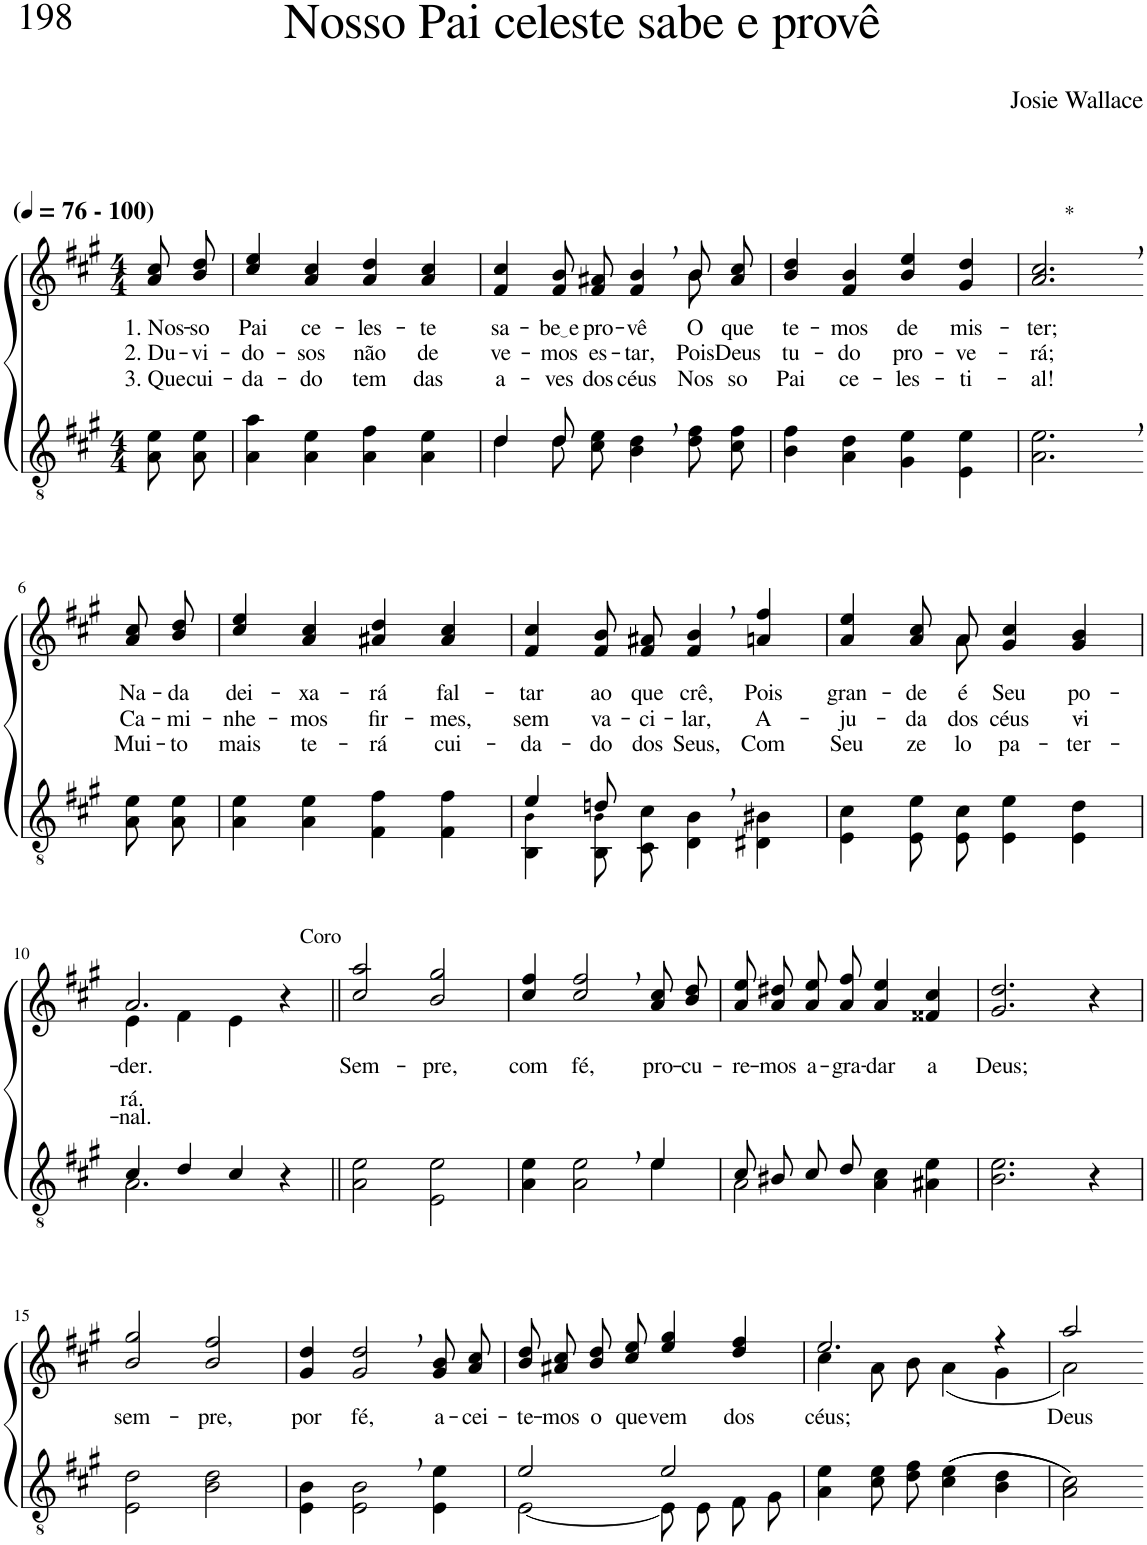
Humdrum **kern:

**kern	**kern	**text	**text	**text
*part2	*part1	*part1	*part1	*part1
*staff2	*staff1	*staff1	*staff1	*staff1
*I"Parte III e IV	*I"Parte I e II	*	*	*
*clefGv2	*clefG2	*	*	*
*Trd4c7	*Trd4c7	*	*	*
*k[f#c#g#]	*k[f#c#g#]	*	*	*
*M4/4	*M4/4	*	*	*
*MM76	*MM76	*	*	*
=1	=1	=1	=1	=1
!	!LO:TX:a:B:t=(	!	!	!
!	!LO:TX:a:B:t=- 100)	!	!	!
!	!	!LO:LY:b	!LO:LY:b	!LO:LY:b
8A\ 8e\L	8a\ 8cc#\L	1. Nos-	2. Du-	3. Que
!	!	!LO:LY:b	!LO:LY:b	!LO:LY:b
8A\ 8e\J	8b\ 8dd\J	-so	-vi-	cui-
=2	=2	=2	=2	=2
!	!	!LO:LY:b	!LO:LY:b	!LO:LY:b
4A\ 4a\	4cc#/ 4ee/	Pai	-do-	-da-
!	!	!LO:LY:b	!LO:LY:b	!LO:LY:b
4A\ 4e\	4a/ 4cc#/	ce-	-sos	-do
!	!	!LO:LY:b	!LO:LY:b	!LO:LY:b
4A\ 4f#\	4a/ 4dd/	-les-	não	tem
!	!	!LO:LY:b	!LO:LY:b	!LO:LY:b
4A\ 4e\	4a/ 4cc#/	-te	de-	das
=3	=3	=3	=3	=3
*^	*^	*	*	*
!	!	!	!	!LO:LY:b	!LO:LY:b	!LO:LY:b
4d/	4d\	2.ryy	4f#/ 4cc#/	sa-	-ve-	a-
!	!	!	!	!LO:LY:b	!LO:LY:b	!LO:LY:b
8d\L	8d\	.	8f#/ 8b/L	be e	-mos	-ves
!	!	!	!	!LO:LY:b	!LO:LY:b	!LO:LY:b
8c#\ 8e\J	2ryy	.	8f#/ 8a#X/J	pro-	es-	dos
!	!	!	!	!LO:LY:b	!LO:LY:b	!LO:LY:b
4B\, 4d\,	.	.	4f#/ 4b/	-vê	-tar,	céus
!	!	!	!	!LO:LY:b	!LO:LY:b	!LO:LY:b
8d\ 8f#\L	.	8b\	8b\L	O	Pois	Nos-
!	!	!	!	!LO:LY:b	!LO:LY:b	!LO:LY:b
8c#\ 8f#\J	8ryy	8ryy	8a#\ 8cc#\J	que	Deus	-so
=4	=4	=4	=4	=4	=4	=4
!	!	!	!	!LO:LY:b	!LO:LY:b	!LO:LY:b
*v	*v	*	*	*	*	*
*	*v	*v	*	*	*
4B\ 4f#\	4b/ 4dd/	te-	tu-	Pai
!	!	!LO:LY:b	!LO:LY:b	!LO:LY:b
4A\ 4d\	4f#/ 4b/	-mos	-do	ce-
!	!	!LO:LY:b	!LO:LY:b	!LO:LY:b
4G#\ 4e\	4b/ 4ee/	de	pro-	-les-
!	!	!LO:LY:b	!LO:LY:b	!LO:LY:b
4E\ 4e\	4g#/ 4dd/	mis-	-ve-	-ti-
=5	=5	=5	=5	=5
!	!LO:TX:a:t=*	!	!	!
!	!	!LO:LY:b	!LO:LY:b	!LO:LY:b
2.A\, 2.e\,	2.a/, 2.cc#/,	-ter;	-rá;	-al!
!!LO:LB:g=z
=6-	=6-	=6-	=6-	=6-
!	!	!LO:LY:b	!LO:LY:b	!LO:LY:b
8A\ 8e\L	8a\ 8cc#\L	Na-	Ca-	Mui-
!	!	!LO:LY:b	!LO:LY:b	!LO:LY:b
8A\ 8e\J	8b\ 8dd\J	-da	-mi-	-to
=7	=7	=7	=7	=7
!	!	!LO:LY:b	!LO:LY:b	!LO:LY:b
4A\ 4e\	4cc#/ 4ee/	dei-	-nhe-	mais
!	!	!LO:LY:b	!LO:LY:b	!LO:LY:b
4A\ 4e\	4a/ 4cc#/	-xa-	-mos	te-
!	!	!LO:LY:b	!LO:LY:b	!LO:LY:b
4F#\ 4f#\	4a#X/ 4dd/	-rá	fir-	-rá
!	!	!LO:LY:b	!LO:LY:b	!LO:LY:b
4F#\ 4f#\	4a#/ 4cc#/	fal-	-mes,	cui-
=8	=8	=8	=8	=8
*^	*	*	*	*
!	!	!	!LO:LY:b	!LO:LY:b	!LO:LY:b
4e/	4BB\ 4B!\	4f#/ 4cc#/	-tar	sem	-da-
!	!	!	!LO:LY:b	!LO:LY:b	!LO:LY:b
8dn\L	8BB\ 8B!\	8f#/ 8b/L	ao	va-	-do
!	!	!	!LO:LY:b	!LO:LY:b	!LO:LY:b
8C#\ 8c#\J	2ryy	8f#/ 8a#X/J	que	-ci-	dos
!	!	!	!LO:LY:b	!LO:LY:b	!LO:LY:b
4D\, 4B\,	.	4f#/, 4b/,	crê,	-lar,	Seus,
!	!	!	!LO:LY:b	!LO:LY:b	!LO:LY:b
4D#X\ 4B#X\	.	4an/ 4ff#/	Pois	A-	Com
.	8ryy	.	.	.	.
=9	=9	=9	=9	=9	=9
!	!	!	!LO:LY:b	!LO:LY:b	!LO:LY:b
*v	*v	*^	*	*	*
4E\ 4c#\	4a/ 4ee/	4.ryy	gran-	-ju-	Seu
!	!	!	!LO:LY:b	!LO:LY:b	!LO:LY:b
8E/ 8e/L	8a/ 8cc#/L	.	-de	-da	ze-
!	!	!	!LO:LY:b	!LO:LY:b	!LO:LY:b
8E/ 8c#/J	8a/J	8a\	é	dos	-lo
!	!	!	!LO:LY:b	!LO:LY:b	!LO:LY:b
4E\ 4e\	4g#/ 4cc#/	2ryy	Seu	céus	pa-
!	!	!	!LO:LY:b	!LO:LY:b	!LO:LY:b
4E\ 4d\	4g#/ 4b/	.	po-	vi-	-ter-
!!LO:LB:g=z	!!
=10	=10	=10	=10	=10	=10
*^	*	*	*	*	*
!	!	!	!	!LO:LY:b	!	!LO:LY:b
!	!	!	!	!LO:LY:b	!	!
4c#/	2.A\	2.a/	4e\	-rá.	.	-nal.
4d/	.	.	4f#\	.	.	.
4c#/	.	.	4e\	.	.	.
!	!	!LO:TX:a:t=Coro	!	!	!	!
4r	4ryy	4r	4ryy	.	.	.
=11||	=11||	=11||	=11||	=11||	=11||	=11||
!	!	!	!	!LO:LY:b	!	!
*v	*v	*	*	*	*	*
*	*v	*v	*	*	*
2A\ 2e\	2cc#/ 2aa/	Sem-	.	.
!	!	!LO:LY:b	!	!
2E\ 2e\	2b/ 2gg#/	-pre,	.	.
=12	=12	=12	=12	=12
*^	*	*	*	*
!	!	!	!LO:LY:b	!	!
2.ryy	4A\ 4e\	4cc#/ 4ff#/	com	.	.
!	!	!	!LO:LY:b	!	!
.	2A\ 2e\	2cc#/, 2ff#/,	fé,	.	.
!	!	!	!LO:LY:b	!	!
4e/	4e\	8a\ 8cc#\L	pro-	.	.
!	!	!	!LO:LY:b	!	!
.	.	8b\ 8dd\J	-cu-	.	.
=13	=13	=13	=13	=13	=13
!	!	!	!LO:LY:b	!	!
8c#/L	2A\	8a\ 8ee\L	-re-	.	.
!	!	!	!LO:LY:b	!	!
8B#X/J	.	8a\ 8dd#X\J	-mos	.	.
!	!	!	!LO:LY:b	!	!
8c#/L	.	8a\ 8ee\L	a-	.	.
!	!	!	!LO:LY:b	!	!
8d/J	.	8a\ 8ff#\J	-gra-	.	.
!	!	!	!LO:LY:b	!	!
2ryy	4A\ 4c#\	4a/ 4ee/	-dar	.	.
!	!	!	!LO:LY:b	!	!
.	4A#X\ 4e\	4f##X/ 4cc#/	a	.	.
=14	=14	=14	=14	=14	=14
!	!	!	!LO:LY:b	!	!
*v	*v	*	*	*	*
2.B\ 2.e\	2.g#/ 2.dd/	Deus;	.	.
4r	4r	.	.	.
!!LO:LB:g=z
=15	=15	=15	=15	=15
!	!	!LO:LY:b	!	!
2E\ 2d\	2b/ 2gg#/	sem-	.	.
!	!	!LO:LY:b	!	!
2B\ 2d\	2b/ 2ff#/	-pre,	.	.
=16	=16	=16	=16	=16
!	!	!LO:LY:b	!	!
4E\ 4B\	4g#/ 4dd/	por	.	.
!	!	!LO:LY:b	!	!
2E\, 2B\,	2g#/, 2dd/,	fé,	.	.
!	!	!LO:LY:b	!	!
4E\ 4e\	8g#/ 8b/L	a-	.	.
!	!	!LO:LY:b	!	!
.	8a/ 8cc#/J	-cei-	.	.
=17	=17	=17	=17	=17
*^	*	*	*	*
!	!	!	!LO:LY:b	!	!
2e/	[2E\	8b\ 8dd\L	-te-	.	.
!	!	!	!LO:LY:b	!	!
.	.	8a#X\ 8cc#\J	-mos	.	.
!	!	!	!LO:LY:b	!	!
.	.	8b\ 8dd\L	o	.	.
!	!	!	!LO:LY:b	!	!
.	.	8cc#\ 8ee\J	que	.	.
!	!	!	!LO:LY:b	!	!
2e/	8E\L]	4ee/ 4gg#/	vem	.	.
.	8E\J	.	.	.	.
!	!	!	!LO:LY:b	!	!
.	8F#\L	4dd/ 4ff#/	dos	.	.
.	8G#\J	.	.	.	.
=18	=18	=18	=18	=18	=18
*	*	*^	*	*	*
!	!	!	!	!LO:LY:b	!	!
*v	*v	*	*	*	*	*
4A\ 4e\	2.ee/	4cc#\	céus;	.	.
8c#\ 8e\L	.	8a\L	.	.	.
8d\ 8f#\J	.	8b\J	.	.	.
((4c#\ 4e\	.	(4a\	.	.	.
4B\ 4d\	4r	4g#\	.	.	.
=19	=19	=19	=19	=19	=19
!	!	!	!LO:LY:b	!	!
2A\ 2c#\))	2aa/	2a\)	Deus	.	.
*	*v	*v	*	*	*
=-	=-	=-	=-	=-
*-	*-	*-	*-	*-
